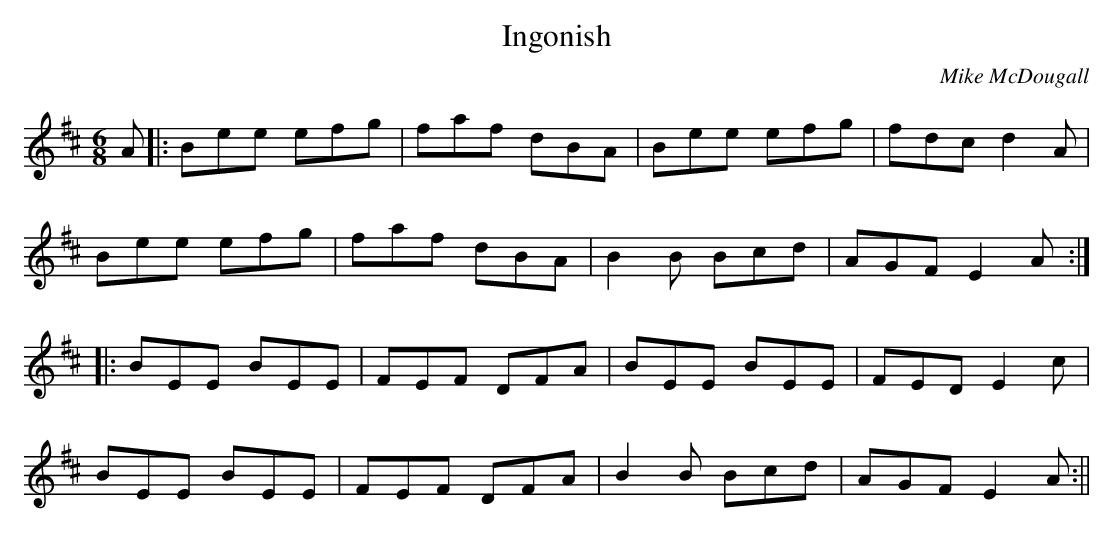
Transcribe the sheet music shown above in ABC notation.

X:1
T:Ingonish
M:6/8
C:Mike McDougall
K:D
A|:Bee efg|faf dBA|Bee efg|fdc d2A|
Bee efg|faf dBA|B2B Bcd|AGF E2A:|
|:BEE BEE|FEF DFA|BEE BEE|FED E2c|
BEE BEE|FEF DFA|B2B Bcd|AGF E2A:||
